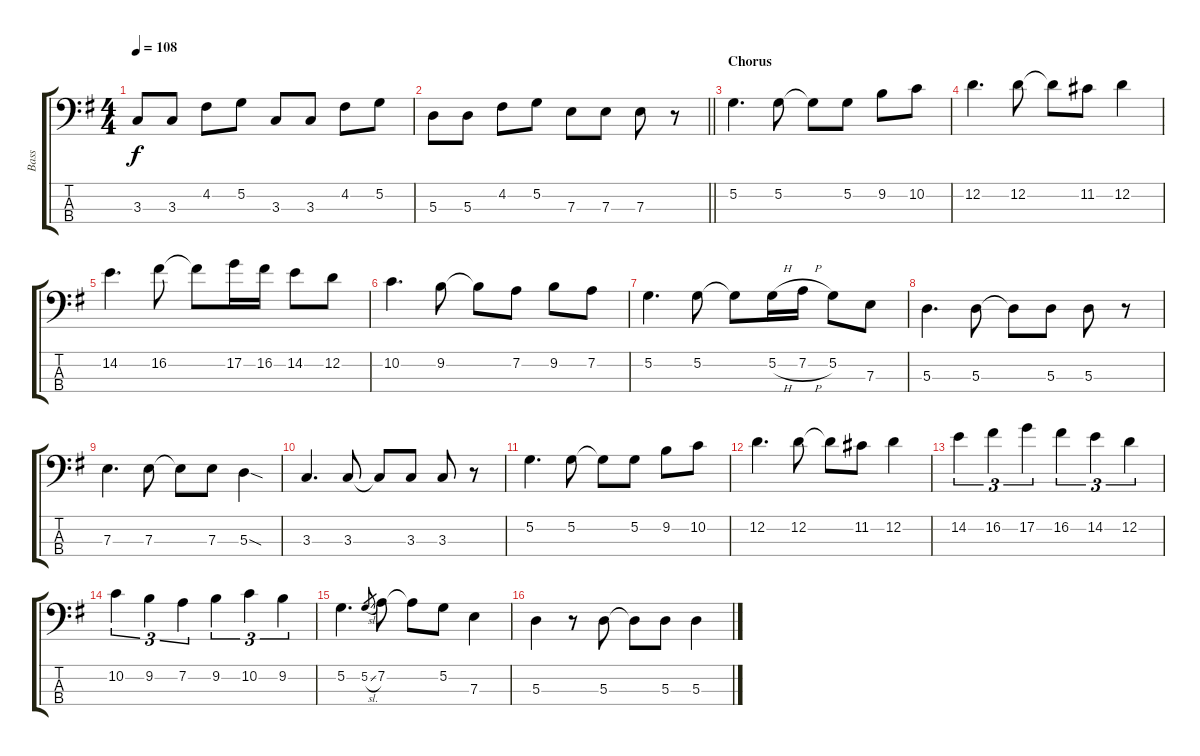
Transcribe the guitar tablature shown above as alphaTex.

\track ("Bass" "Bass") {instrument electricbassfinger}
\staff {score tabs}
\tuning (G2 D2 A1 E1) {hide}
\ts (4 4)
\tempo 108
\clef f4
\ks g
3.3.8{dy f} 3.3.8 4.2.8 5.2.8 3.3.8 3.3.8 4.2.8 5.2.8 |
\barLineRight lightlight
5.3.8 5.3.8 4.2.8 5.2.8 7.3.8 7.3.8 7.3.8 r.8 |
\section ("" "Chorus")
5.2.4{d} 5.2.8 5.2{t}.8 5.2.8 9.2.8 10.2.8 |
12.2.4{d} 12.2.8 12.2{t}.8 11.2.8 12.2.4 |
14.2.4{d} 16.2.8 16.2{t}.8 17.2.16 16.2.16 14.2.8 12.2.8 |
10.2.4{d} 9.2.8 9.2{t}.8 7.2.8 9.2.8 7.2.8 |
5.2.4{d} 5.2.8 5.2{t}.8 5.2{h}.16 7.2{h}.16 5.2.8 7.3.8 |
5.3.4{d} 5.3.8 5.3{t}.8 5.3.8 5.3.8 r.8 |
7.3.4{d} 7.3.8 7.3{t}.8 7.3.8 5.3{sod}.4 |
3.3.4{d} 3.3.8 3.3{t}.8 3.3.8 3.3.8 r.8 |
5.2.4{d} 5.2.8 5.2{t}.8 5.2.8 9.2.8 10.2.8 |
12.2.4{d} 12.2.8 12.2{t}.8 11.2.8 12.2.4 |
14.2.4{tu (3 2)} 16.2.4{tu (3 2)} 17.2.4{tu (3 2)} 16.2.4{tu (3 2)} 14.2.4{tu (3 2)} 12.2.4{tu (3 2)} |
10.2.4{tu (3 2)} 9.2.4{tu (3 2)} 7.2.4{tu (3 2)} 9.2.4{tu (3 2)} 10.2.4{tu (3 2)} 9.2.4{tu (3 2)} |
5.2.4{d} 5.2{sl}.8{gr} 7.2.8 7.2{t}.8 5.2.8 7.3.4 |
5.3.4 r.8 5.3.8 5.3{t}.8 5.3.8 5.3.4
